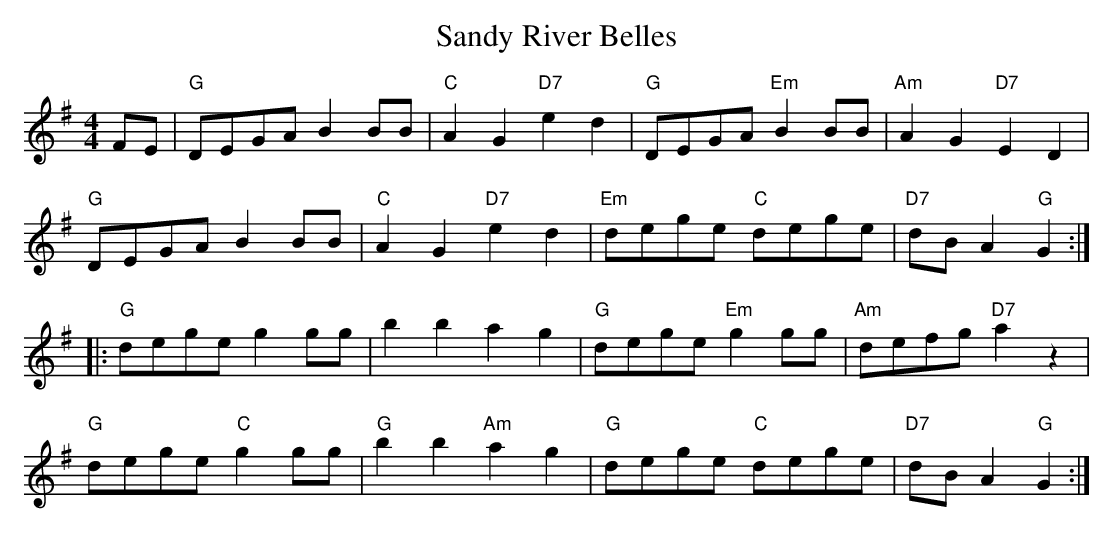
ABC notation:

X:1
T:Sandy River Belles
M:4/4
L:1/4
K:G
F/2E/2|"G"D/2E/2G/2A/2 BB/2B/2|"C"AG "D7"ed|"G"D/2E/2G/2A/2 "Em"BB/2B/2|\
"Am"AG "D7"ED|
"G"D/2E/2G/2A/2 BB/2B/2|"C"AG "D7"ed|"Em"d/2e/2g/2e/2 "C"d/2e/2g/2e/2|\
"D7"d/2B/2A "G"G::
"G"d/2e/2g/2e/2 gg/2g/2|bb ag|"G"d/2e/2g/2e/2 "Em"gg/2g/2|\
"Am"d/2e/2f/2g/2 "D7"az|
"G"d/2e/2g/2e/2 "C"gg/2g/2|"G"bb "Am"ag|"G"d/2e/2g/2e/2 "C"d/2e/2g/2e/2|\
"D7"d/2B/2A "G"G:|
